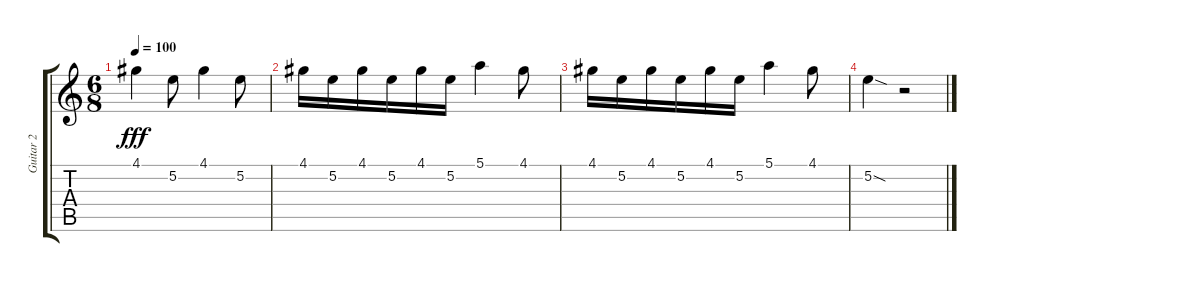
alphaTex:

\track ("Guitar 2" "Guitar 2") {instrument distortionguitar}
\staff {score tabs}
\tuning (E4 B3 G3 D3 A2 E2) {hide}
\ts (6 8)
\tempo 100
\clef g2
\ks c
4.1.4{dy fff} 5.2.8 4.1.4 5.2.8 |
4.1.16 5.2.16 4.1.16 5.2.16 4.1.16 5.2.16 5.1.4 4.1.8 |
4.1.16 5.2.16 4.1.16 5.2.16 4.1.16 5.2.16 5.1.4 4.1.8 |
5.2{sod}.4 r.2
